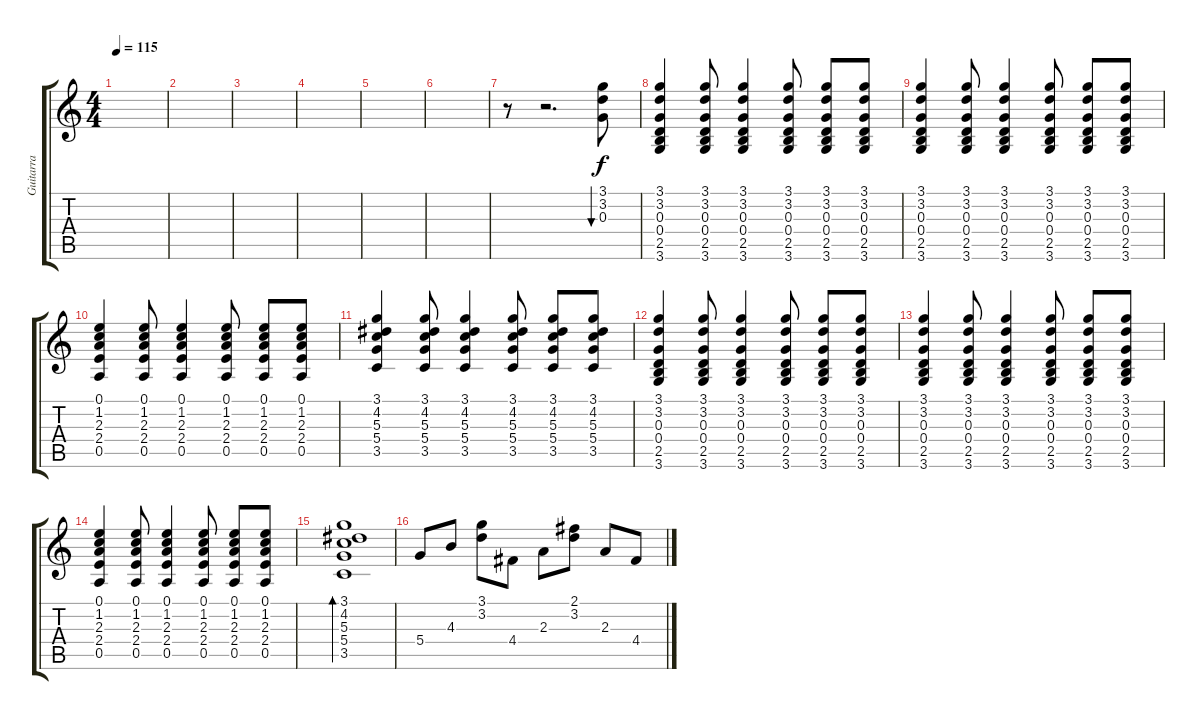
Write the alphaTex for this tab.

\track ("Guitarra" "Guitarra") {instrument electricguitarclean}
\staff {score tabs}
\tuning (E4 B3 G3 D3 A2 E2) {hide}
\ts (4 4)
\tempo 115
\clef g2
\ks c
|
|
|
|
|
|
r.8 r.2{d} (3.1 3.2 0.3).8{bu 120} |
(3.1 3.2 0.3 0.4 2.5 3.6).4 (3.1 3.2 0.3 0.4 2.5 3.6).8 (3.1 3.2 0.3 0.4 2.5 3.6).4 (3.1 3.2 0.3 0.4 2.5 3.6).8 (3.1 3.2 0.3 0.4 2.5 3.6).8 (3.1 3.2 0.3 0.4 2.5 3.6).8 |
(3.1 3.2 0.3 0.4 2.5 3.6).4 (3.1 3.2 0.3 0.4 2.5 3.6).8 (3.1 3.2 0.3 0.4 2.5 3.6).4 (3.1 3.2 0.3 0.4 2.5 3.6).8 (3.1 3.2 0.3 0.4 2.5 3.6).8 (3.1 3.2 0.3 0.4 2.5 3.6).8 |
(0.1 1.2 2.3 2.4 0.5).4 (0.1 1.2 2.3 2.4 0.5).8 (0.1 1.2 2.3 2.4 0.5).4 (0.1 1.2 2.3 2.4 0.5).8 (0.1 1.2 2.3 2.4 0.5).8 (0.1 1.2 2.3 2.4 0.5).8 |
(3.1 4.2 5.3 5.4 3.5).4 (3.1 4.2 5.3 5.4 3.5).8 (3.1 4.2 5.3 5.4 3.5).4 (3.1 4.2 5.3 5.4 3.5).8 (3.1 4.2 5.3 5.4 3.5).8 (3.1 4.2 5.3 5.4 3.5).8 |
(3.1 3.2 0.3 0.4 2.5 3.6).4 (3.1 3.2 0.3 0.4 2.5 3.6).8 (3.1 3.2 0.3 0.4 2.5 3.6).4 (3.1 3.2 0.3 0.4 2.5 3.6).8 (3.1 3.2 0.3 0.4 2.5 3.6).8 (3.1 3.2 0.3 0.4 2.5 3.6).8 |
(3.1 3.2 0.3 0.4 2.5 3.6).4 (3.1 3.2 0.3 0.4 2.5 3.6).8 (3.1 3.2 0.3 0.4 2.5 3.6).4 (3.1 3.2 0.3 0.4 2.5 3.6).8 (3.1 3.2 0.3 0.4 2.5 3.6).8 (3.1 3.2 0.3 0.4 2.5 3.6).8 |
(0.1 1.2 2.3 2.4 0.5).4 (0.1 1.2 2.3 2.4 0.5).8 (0.1 1.2 2.3 2.4 0.5).4 (0.1 1.2 2.3 2.4 0.5).8 (0.1 1.2 2.3 2.4 0.5).8 (0.1 1.2 2.3 2.4 0.5).8 |
(3.1 4.2 5.3 5.4 3.5).1{bd 240} |
5.4.8 4.3.8 (3.1 3.2).8 4.4.8 2.3.8 (2.1 3.2).8 2.3.8 4.4.8
